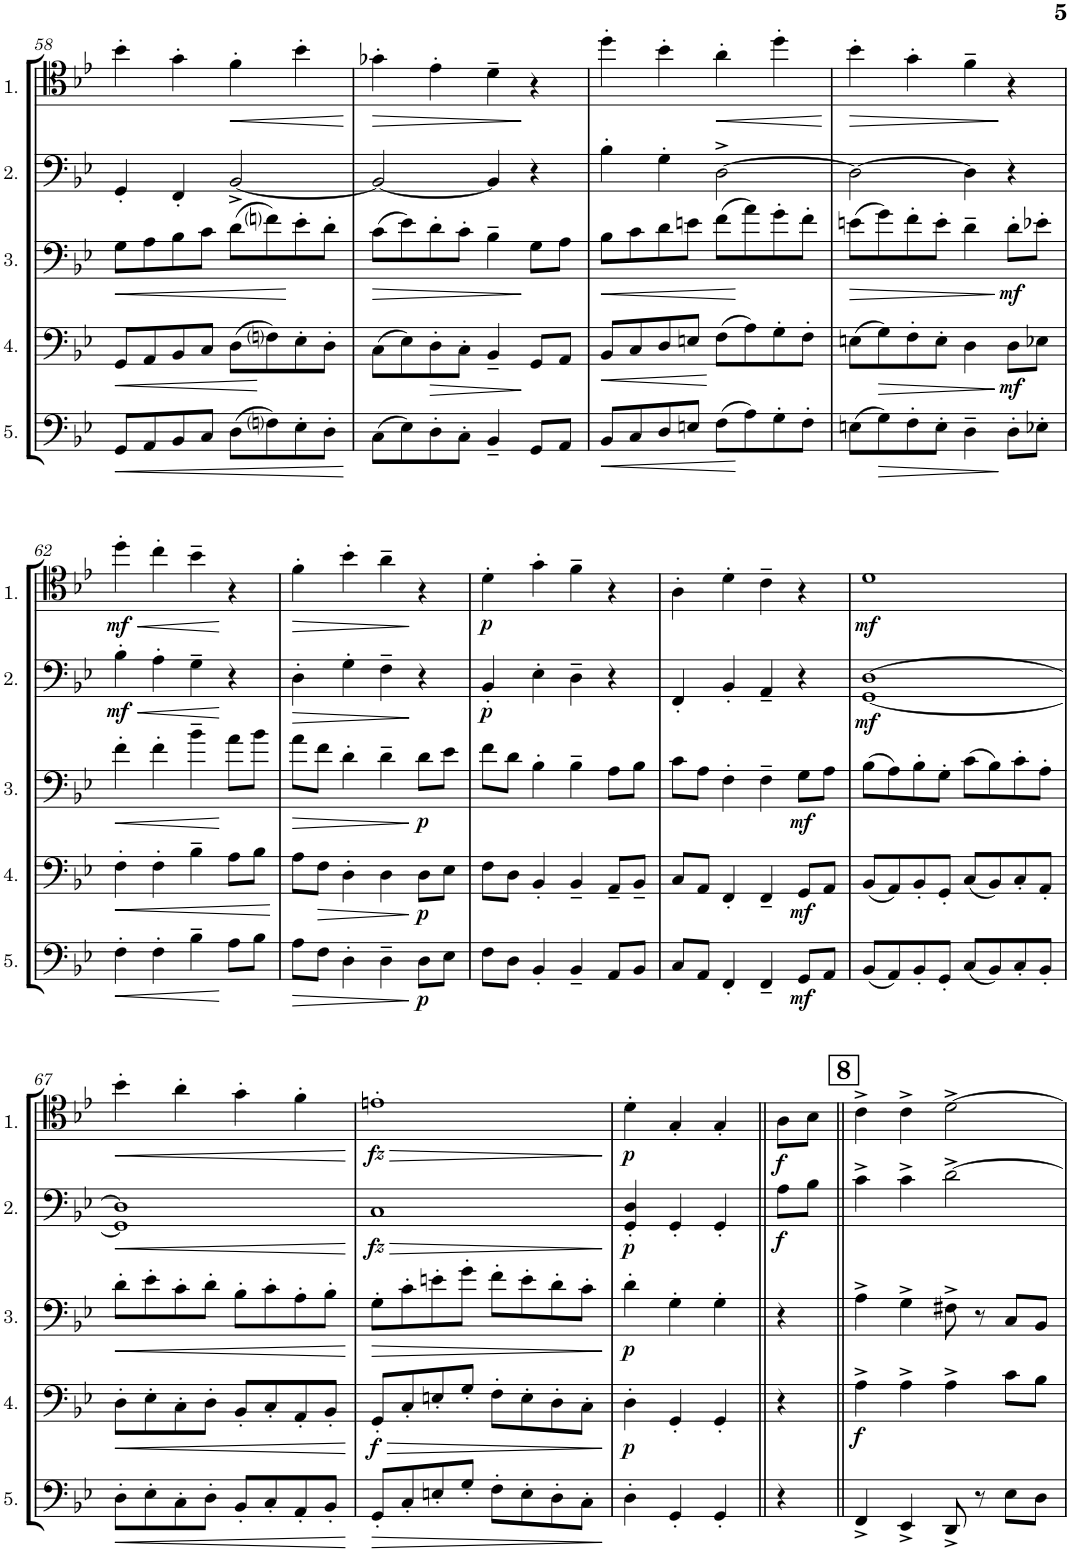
**kern	**dynam	**kern	**dynam	**kern	**dynam	**kern	**dynam	**kern	**dynam
*part5	*part5	*part4	*part4	*part3	*part3	*part2	*part2	*part1	*part1
*staff5	*staff5	*staff4	*staff4	*staff3	*staff3	*staff2	*staff2	*staff1	*staff1
*I"Cello 5	*	*I"Cello 4	*	*I"Cello 3	*	*I"Cello 2	*	*I"Cello 1	*
!!LO:PB:g=z
*clefF4	*	*clefF4	*	*clefF4	*	*clefF4	*	*clefC4	*
*k[b-e-]	*	*k[b-e-]	*	*k[b-e-]	*	*k[b-e-]	*	*k[b-e-]	*
*M2/2	*	*M2/2	*	*M2/2	*	*M2/2	*	*M2/2	*
*met(c|)	*	*met(c|)	*	*met(c|)	*	*met(c|)	*	*met(c|)	*
=58	=58	=58	=58	=58	=58	=58	=58	=58	=58
!	!LO:HP:b	!	!LO:HP:b	!	!LO:HP:b	!	!	!	!
8GG/L	<	8GG/L	<	8G\L	<	4GG'/	.	4b-'\	.
8AA/	.	8AA/	.	8A\	.	.	.	.	.
8BB-/	.	8BB-/	.	8B-\	.	4FF'/	.	4g'\	.
8C/J	.	8C/J	.	8c\J	.	.	.	.	.
!	!	!	!	!	!	!	!	!	!LO:HP:b
(8D\L	.	(8D\L	.	(8d\L	.	[2BB-^/	.	4f'\	<
8Fni\)	.	8Fni\)	[	8fni\)	.	.	.	.	.
8E-'\	.	8E-'\	.	8e-'\	[	.	.	4b-'\	.
8D'\J	.	8D'\J	.	8d'\J	.	.	.	.	.
.	[	.	.	.	.	.	.	.	[
=59	=59	=59	=59	=59	=59	=59	=59	=59	=59
!	!	!	!	!	!LO:HP:b	!	!	!	!LO:HP:b
(8C\L	.	(8C\L	.	(8c\L	>	2BB-/_	.	4g-X'\	>
8E-\)	.	8E-\)	.	8e-\)	.	.	.	.	.
!	!	!	!LO:HP:b	!	!	!	!	!	!
8D'\	.	8D'\	>	8d'\	.	.	.	4e-'\	.
8C'\J	.	8C'\J	.	8c'\J	.	.	.	.	.
4BB-~/	.	4BB-~/	.	4B-~\	.	4BB-/]	.	4d~\	.
8GG/L	.	8GG/L	]	8G\L	]	4r	.	4r	]
8AA/J	.	8AA/J	.	8A\J	.	.	.	.	.
=60	=60	=60	=60	=60	=60	=60	=60	=60	=60
!	!LO:HP:b	!	!LO:HP:b	!	!LO:HP:b	!	!	!	!
8BB-/L	<	8BB-/L	<	8B-\L	<	4B-'\	.	4dd'\	.
8C/	.	8C/	.	8c\	.	.	.	.	.
8D/	.	8D/	.	8d\	.	4G'\	.	4b-'\	.
8En/J	.	8En/J	.	8en\J	.	.	.	.	.
!	!	!	!	!	!	!	!	!	!LO:HP:b
(8F\L	.	(8F\L	[	(8f\L	.	[2D^\	.	4a'\	<
8A\)	[	8A\)	.	8a\)	[	.	.	.	.
8G'\	.	8G'\	.	8g'\	.	.	.	4dd'\	.
8F'\J	.	8F'\J	.	8f'\J	.	.	.	.	.
.	.	.	.	.	.	.	.	.	[
=61	=61	=61	=61	=61	=61	=61	=61	=61	=61
!	!	!	!	!	!LO:HP:b	!	!	!	!LO:HP:b
(8En\L	.	(8En\L	.	(8en\L	>	2D\_	.	4b-'\	>
!	!LO:HP:b	!	!LO:HP:b	!	!	!	!	!	!
8G\)	>	8G\)	>	8g\)	.	.	.	.	.
8F'\	.	8F'\	.	8f'\	.	.	.	4g'\	.
8E'\J	.	8E'\J	.	8e'\J	.	.	.	.	.
4D~\	.	4D\	.	4d~\	.	4D\]	.	4f~\	.
!	!	!	!LO:DY:n=1:b	!	!LO:DY:n=1:b	!	!	!	!
8D'\L	]	8D\L	] mf	8d'\L	] mf	4r	.	4r	]
8E-X'\J	.	8E-X\J	.	8e-X'\J	.	.	.	.	.
!!LO:LB:g=z
=62	=62	=62	=62	=62	=62	=62	=62	=62	=62
!	!LO:HP:b	!	!LO:HP:b	!	!LO:HP:b	!	!LO:HP:b	!	!LO:HP:b
!	!	!	!	!	!	!	!LO:DY:n=1:b	!	!LO:DY:n=1:b
4F'\	<	4F'\	<	4f'\	<	4B-'\	< mf	4dd'\	< mf
4F'\	.	4F'\	.	4f'\	.	4A'\	.	4cc'\	.
4B-~\	.	4B-~\	.	4b-~\	.	4G~\	.	4b-~\	.
8A\L	[	8A\L	.	8a\L	[	4r	[	4r	[
8B-\J	.	8B-\J	.	8b-\J	.	.	.	.	.
.	.	.	[	.	.	.	.	.	.
=63	=63	=63	=63	=63	=63	=63	=63	=63	=63
!	!LO:HP:b	!	!	!	!LO:HP:b	!	!LO:HP:b	!	!LO:HP:b
8A\L	>	8A\L	.	8a\L	>	4D'\	>	4f'\	>
!	!	!	!LO:HP:b	!	!	!	!	!	!
8F\J	.	8F\J	>	8f\J	.	.	.	.	.
4D'\	.	4D'\	.	4d'\	.	4G'\	.	4b-'\	.
4D~\	.	4D\	.	4d~\	.	4F~\	.	4a~\	.
!	!LO:DY:n=1:b	!	!LO:DY:n=1:b	!	!LO:DY:n=1:b	!	!	!	!
8D\L	] p	8D\L	] p	8d\L	] p	4r	]	4r	]
8E-\J	.	8E-\J	.	8e-\J	.	.	.	.	.
=64	=64	=64	=64	=64	=64	=64	=64	=64	=64
!	!	!	!	!	!	!	!LO:DY:b	!	!LO:DY:b
8F\L	.	8F\L	.	8f\L	.	4BB-'/	p	4d'\	p
8D\J	.	8D\J	.	8d\J	.	.	.	.	.
4BB-'/	.	4BB-'/	.	4B-'\	.	4E-'\	.	4g'\	.
4BB-~/	.	4BB-~/	.	4B-~\	.	4D~\	.	4f~\	.
8AA/L	.	8AA~/L	.	8A\L	.	4r	.	4r	.
8BB-/J	.	8BB-~/J	.	8B-\J	.	.	.	.	.
=65	=65	=65	=65	=65	=65	=65	=65	=65	=65
8C/L	.	8C/L	.	8c\L	.	4FF'/	.	4A'\	.
8AA/J	.	8AA/J	.	8A\J	.	.	.	.	.
4FF'/	.	4FF'/	.	4F'\	.	4BB-'/	.	4d'\	.
4FF~/	.	4FF~/	.	4F~\	.	4AA~/	.	4c~\	.
!	!LO:DY:b	!	!LO:DY:b	!	!LO:DY:b	!	!	!	!
8GG/L	mf	8GG/L	mf	8G\L	mf	4r	.	4r	.
8AA/J	.	8AA/J	.	8A\J	.	.	.	.	.
=66	=66	=66	=66	=66	=66	=66	=66	=66	=66
!	!	!	!	!	!	!	!LO:DY:b	!	!LO:DY:b
(8BB-/L	.	(8BB-/L	.	(8B-\L	.	[1GG [1D	mf	1d	mf
8AA/)	.	8AA/)	.	8A\)	.	.	.	.	.
8BB-'/	.	8BB-'/	.	8B-'\	.	.	.	.	.
8GG'/J	.	8GG'/J	.	8G'\J	.	.	.	.	.
(8C/L	.	(8C/L	.	(8c\L	.	.	.	.	.
8BB-/)	.	8BB-/)	.	8B-\)	.	.	.	.	.
8C'/	.	8C'/	.	8c'\	.	.	.	.	.
8BB-'/J	.	8AA'/J	.	8A'\J	.	.	.	.	.
!!LO:LB:g=z
=67	=67	=67	=67	=67	=67	=67	=67	=67	=67
!	!LO:HP:b	!	!LO:HP:b	!	!LO:HP:b	!	!LO:HP:b	!	!LO:HP:b
8D'\L	<	8D'\L	<	8d'\L	<	1GG] 1D]	<	4b-'\	<
8E-'\	.	8E-'\	.	8e-'\	.	.	.	.	.
8C'\	.	8C'\	.	8c'\	.	.	.	4a'\	.
8D'\J	.	8D'\J	.	8d'\J	.	.	.	.	.
8BB-'/L	.	8BB-'/L	.	8B-'\L	.	.	.	4g'\	.
8C'/	.	8C'/	.	8c'\	.	.	.	.	.
8AA'/	.	8AA'/	.	8A'\	.	.	.	4f'\	.
8BB-'/J	.	8BB-'/J	.	8B-'\J	.	.	.	.	.
.	[	.	[	.	[	.	[	.	[
=68	=68	=68	=68	=68	=68	=68	=68	=68	=68
!	!LO:HP:b	!	!LO:HP:b	!	!LO:HP:b	!	!LO:HP:b	!	!LO:HP:b
!	!	!	!LO:DY:n=1:b	!	!	!	!LO:DY:n=1:b	!	!LO:DY:n=1:b
8GG'/L	>	8GG'/L	> f	8G'\L	>	1C	> fz	1en'	> fz
8C'/	.	8C'/	.	8c'\	.	.	.	.	.
8En'/	.	8En'/	.	8en'\	.	.	.	.	.
8G'/J	.	8G'/J	.	8g'\J	.	.	.	.	.
8F'\L	.	8F'\L	.	8f'\L	.	.	.	.	.
8E'\	.	8E'\	.	8e'\	.	.	.	.	.
8D'\	.	8D'\	.	8d'\	.	.	.	.	.
8C'\J	.	8C'\J	.	8c'\J	.	.	.	.	.
.	]	.	]	.	]	.	]	.	]
=69	=69	=69	=69	=69	=69	=69	=69	=69	=69
!	!	!	!LO:DY:b	!	!LO:DY:b	!	!LO:DY:b	!	!LO:DY:b
4D'\	.	4D'\	p	4d'\	p	4GG/' 4D/'	p	4d'\	p
4GG'/	.	4GG'/	.	4G'\	.	4GG'/	.	4G'/	.
4GG'/	.	4GG'/	.	4G'\	.	4GG'/	.	4G'/	.
=69X5||	=69X5||	=69X5||	=69X5||	=69X5||	=69X5||	=69X5||	=69X5||	=69X5||	=69X5||
!	!	!	!	!	!	!	!LO:DY:b	!	!LO:DY:b
4r	.	4r	.	4r	.	8A\L	f	8A\L	f
.	.	.	.	.	.	8B-\J	.	8B-\J	.
!!LO:REH:place=s1:a:B:cj:fs=14:t=8
=70||	=70||	=70||	=70||	=70||	=70||	=70||	=70||	=70||	=70||
!	!	!	!LO:DY:b	!	!	!	!	!	!
4FF^/	.	4A^\	f	4A^\	.	4c^\	.	4c^\	.
4EE-^/	.	4A^\	.	4G^\	.	4c^\	.	4c^\	.
8DD^/	.	4A^\	.	8F#X^\	.	[2d^\	.	[2d^\	.
8r	.	.	.	8r	.	.	.	.	.
8E-\L	.	8c\L	.	8C/L	.	.	.	.	.
8D\J	.	8B-\J	.	8BB-/J	.	.	.	.	.
=	=	=	=	=	=	=	=	=	=
*-	*-	*-	*-	*-	*-	*-	*-	*-	*-
